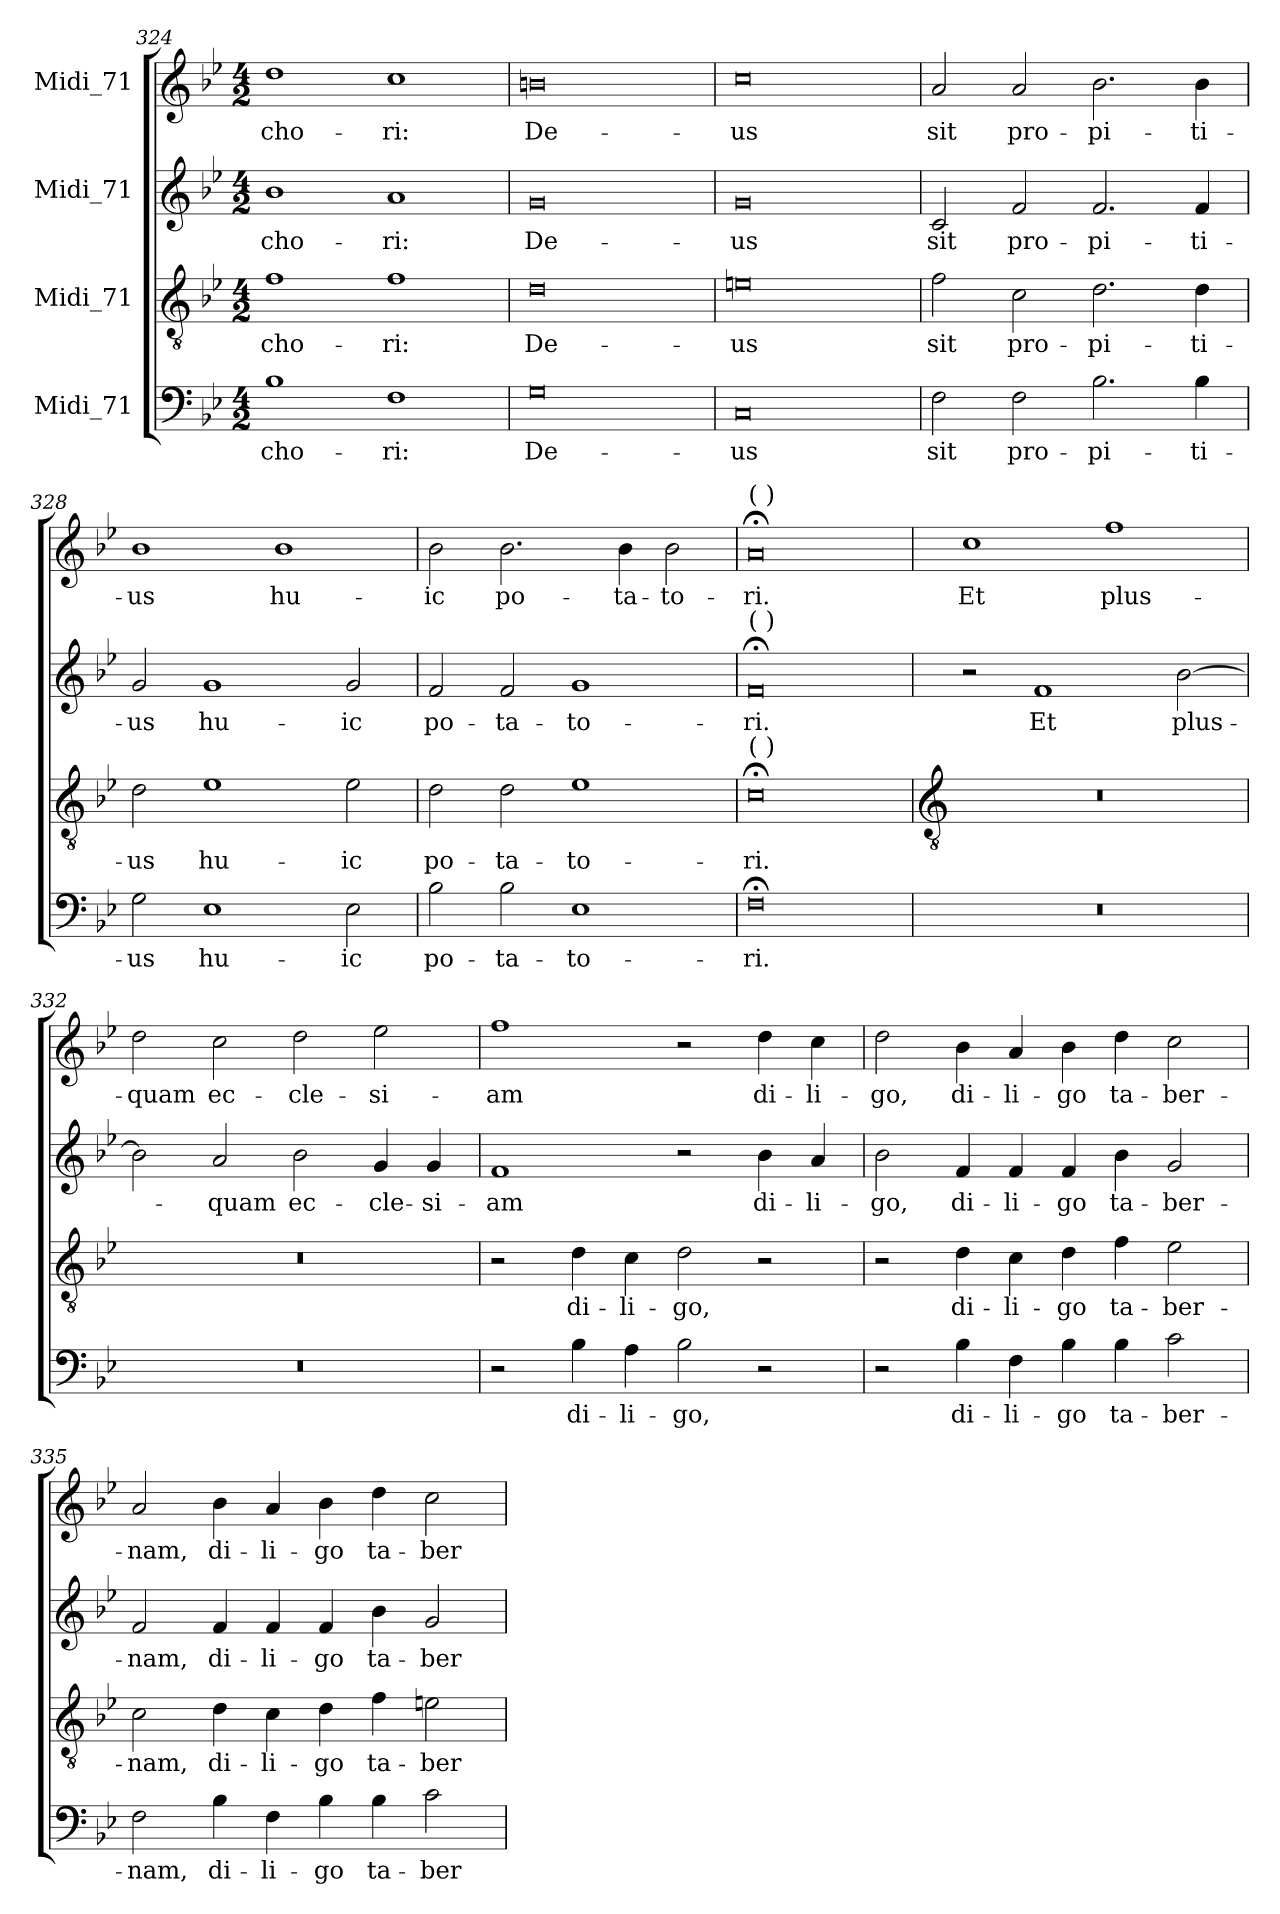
**kern	**text	**kern	**text	**kern	**text	**kern	**text
*part4	*part4	*part3	*part3	*part2	*part2	*part1	*part1
*staff4	*staff4	*staff3	*staff3	*staff2	*staff2	*staff1	*staff1
*I"Midi_71	*	*I"Midi_71	*	*I"Midi_71	*	*I"Midi_71	*
!!LO:LB:g=z
*clefF4	*	*clefGv2	*	*clefG2	*	*clefG2	*
*k[b-e-]	*	*k[b-e-]	*	*k[b-e-]	*	*k[b-e-]	*
*B-:	*	*B-:	*	*B-:	*	*B-:	*
*M4/2	*	*M4/2	*	*M4/2	*	*M4/2	*
=324	=324	=324	=324	=324	=324	=324	=324
!	!LO:LY:b	!	!LO:LY:b	!	!LO:LY:b	!	!LO:LY:b
1B-	cho-	1f	cho-	1b-	cho-	1dd	cho-
!	!LO:LY:b	!	!LO:LY:b	!	!LO:LY:b	!	!LO:LY:b
1F	-ri:	1f	-ri:	1a	-ri:	1cc	-ri:
=325	=325	=325	=325	=325	=325	=325	=325
!	!LO:LY:b	!	!LO:LY:b	!	!LO:LY:b	!	!LO:LY:b
0G	De-	0d	De-	0g	De-	0bn	De-
=326	=326	=326	=326	=326	=326	=326	=326
!	!LO:LY:b	!	!LO:LY:b	!	!LO:LY:b	!	!LO:LY:b
0C	-us	0en	-us	0g	-us	0cc	-us
=327	=327	=327	=327	=327	=327	=327	=327
!	!LO:LY:b	!	!LO:LY:b	!	!LO:LY:b	!	!LO:LY:b
2F	sit	2f	sit	2c	sit	2a	sit
!	!LO:LY:b	!	!LO:LY:b	!	!LO:LY:b	!	!LO:LY:b
2F	pro-	2c	pro-	2f	pro-	2a	pro-
!	!LO:LY:b	!	!LO:LY:b	!	!LO:LY:b	!	!LO:LY:b
2.B-	-pi-	2.d	-pi-	2.f	-pi-	2.b-	-pi-
!	!LO:LY:b	!	!LO:LY:b	!	!LO:LY:b	!	!LO:LY:b
4B-	-ti-	4d	-ti-	4f	-ti-	4b-	-ti-
=328	=328	=328	=328	=328	=328	=328	=328
!	!LO:LY:b	!	!LO:LY:b	!	!LO:LY:b	!	!LO:LY:b
2G	-us	2d	-us	2g	-us	1b-	-us
!	!LO:LY:b	!	!LO:LY:b	!	!LO:LY:b	!	!
1E-	hu-	1e-	hu-	1g	hu-	.	.
!	!	!	!	!	!	!	!LO:LY:b
.	.	.	.	.	.	1b-	hu-
!	!LO:LY:b	!	!LO:LY:b	!	!LO:LY:b	!	!
2E-	-ic	2e-	-ic	2g	-ic	.	.
=329	=329	=329	=329	=329	=329	=329	=329
!	!LO:LY:b	!	!LO:LY:b	!	!LO:LY:b	!	!LO:LY:b
2B-	po-	2d	po-	2f	po-	2b-	-ic
!	!LO:LY:b	!	!LO:LY:b	!	!LO:LY:b	!	!LO:LY:b
2B-	-ta-	2d	-ta-	2f	-ta-	2.b-	po-
!	!LO:LY:b	!	!LO:LY:b	!	!LO:LY:b	!	!
1E-	-to-	1e-	-to-	1g	-to-	.	.
!	!	!	!	!	!	!	!LO:LY:b
.	.	.	.	.	.	4b-	-ta-
!	!	!	!	!	!	!	!LO:LY:b
.	.	.	.	.	.	2b-	-to-
=330	=330	=330	=330	=330	=330	=330	=330
!	!	!	!	!	!	!LO:TX:a:t=(   )	!
!	!	!	!	!LO:TX:a:t=(   )	!	!	!
!	!	!LO:TX:a:t=(   )	!	!	!	!	!
!	!LO:LY:b	!	!LO:LY:b	!	!LO:LY:b	!	!LO:LY:b
0F;<	-ri.	0c;<	-ri.	0f;<	-ri.	0a;<	-ri.
!!LO:LB:g=z
=331	=331	=331	=331	=331	=331	=331	=331
*	*	*clefGv2	*	*	*	*	*
!	!	!	!	!	!	!	!LO:LY:b
0r	.	0r	.	2r	.	1cc	Et
!	!	!	!	!	!LO:LY:b	!	!
.	.	.	.	1f	Et	.	.
!	!	!	!	!	!	!	!LO:LY:b
.	.	.	.	.	.	1ff	plus-
!	!	!	!	!	!LO:LY:b	!	!
.	.	.	.	[2b-	plus-	.	.
=332	=332	=332	=332	=332	=332	=332	=332
!	!	!	!	!	!	!	!LO:LY:b
0r	.	0r	.	2b-]	.	2dd	-quam
!	!	!	!	!	!LO:LY:b	!	!LO:LY:b
.	.	.	.	2a	-quam	2cc	ec-
!	!	!	!	!	!LO:LY:b	!	!LO:LY:b
.	.	.	.	2b-	ec-	2dd	-cle-
!	!	!	!	!	!LO:LY:b	!	!LO:LY:b
.	.	.	.	4g	-cle-	2ee-	-si-
!	!	!	!	!	!LO:LY:b	!	!
.	.	.	.	4g	-si-	.	.
=333	=333	=333	=333	=333	=333	=333	=333
!	!	!	!	!	!LO:LY:b	!	!LO:LY:b
2r	.	2r	.	1f	-am	1ff	-am
!	!LO:LY:b	!	!LO:LY:b	!	!	!	!
4B-	di-	4d	di-	.	.	.	.
!	!LO:LY:b	!	!LO:LY:b	!	!	!	!
4A	-li-	4c	-li-	.	.	.	.
!	!LO:LY:b	!	!LO:LY:b	!	!	!	!
2B-	-go,	2d	-go,	2r	.	2r	.
!	!	!	!	!	!LO:LY:b	!	!LO:LY:b
2r	.	2r	.	4b-	di-	4dd	di-
!	!	!	!	!	!LO:LY:b	!	!LO:LY:b
.	.	.	.	4a	-li-	4cc	-li-
=334	=334	=334	=334	=334	=334	=334	=334
!	!	!	!	!	!LO:LY:b	!	!LO:LY:b
2r	.	2r	.	2b-	-go,	2dd	-go,
!	!LO:LY:b	!	!LO:LY:b	!	!LO:LY:b	!	!LO:LY:b
4B-	di-	4d	di-	4f	di-	4b-	di-
!	!LO:LY:b	!	!LO:LY:b	!	!LO:LY:b	!	!LO:LY:b
4F	-li-	4c	-li-	4f	-li-	4a	-li-
!	!LO:LY:b	!	!LO:LY:b	!	!LO:LY:b	!	!LO:LY:b
4B-	-go	4d	-go	4f	-go	4b-	-go
!	!LO:LY:b	!	!LO:LY:b	!	!LO:LY:b	!	!LO:LY:b
4B-	ta-	4f	ta-	4b-	ta-	4dd	ta-
!	!LO:LY:b	!	!LO:LY:b	!	!LO:LY:b	!	!LO:LY:b
2c	-ber-	2e-	-ber-	2g	-ber-	2cc	-ber-
=335	=335	=335	=335	=335	=335	=335	=335
!	!LO:LY:b	!	!LO:LY:b	!	!LO:LY:b	!	!LO:LY:b
2F	-nam,	2c	-nam,	2f	-nam,	2a	-nam,
!	!LO:LY:b	!	!LO:LY:b	!	!LO:LY:b	!	!LO:LY:b
4B-	di-	4d	di-	4f	di-	4b-	di-
!	!LO:LY:b	!	!LO:LY:b	!	!LO:LY:b	!	!LO:LY:b
4F	-li-	4c	-li-	4f	-li-	4a	-li-
!	!LO:LY:b	!	!LO:LY:b	!	!LO:LY:b	!	!LO:LY:b
4B-	-go	4d	-go	4f	-go	4b-	-go
!	!LO:LY:b	!	!LO:LY:b	!	!LO:LY:b	!	!LO:LY:b
4B-	ta-	4f	ta-	4b-	ta-	4dd	ta-
!	!LO:LY:b	!	!LO:LY:b	!	!LO:LY:b	!	!LO:LY:b
2c	-ber-	2en	-ber-	2g	-ber-	2cc	-ber-
=	=	=	=	=	=	=	=
*-	*-	*-	*-	*-	*-	*-	*-
